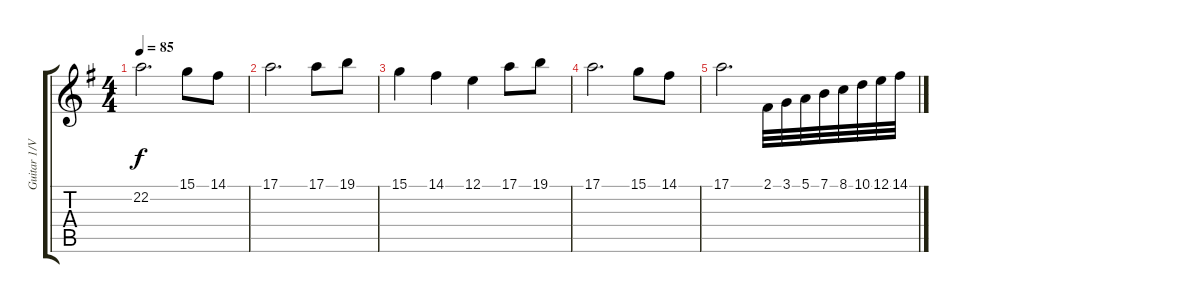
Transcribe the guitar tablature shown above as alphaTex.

\track ("Guitar 1/Violin" "Guitar 1/V") {instrument violin}
\staff {score tabs}
\tuning (E4 B3 G3 D3 A2 E2) {hide}
\ts (4 4)
\tempo 85
\clef g2
\ks g
22.2.2{d dy f} 15.1.8 14.1.8 |
17.1.2{d} 17.1.8 19.1.8 |
15.1.4 14.1.4 12.1.4 17.1.8 19.1.8 |
17.1.2{d} 15.1.8 14.1.8 |
17.1.2{d} 2.1.32 3.1.32 5.1.32 7.1.32 8.1.32 10.1.32 12.1.32 14.1.32
